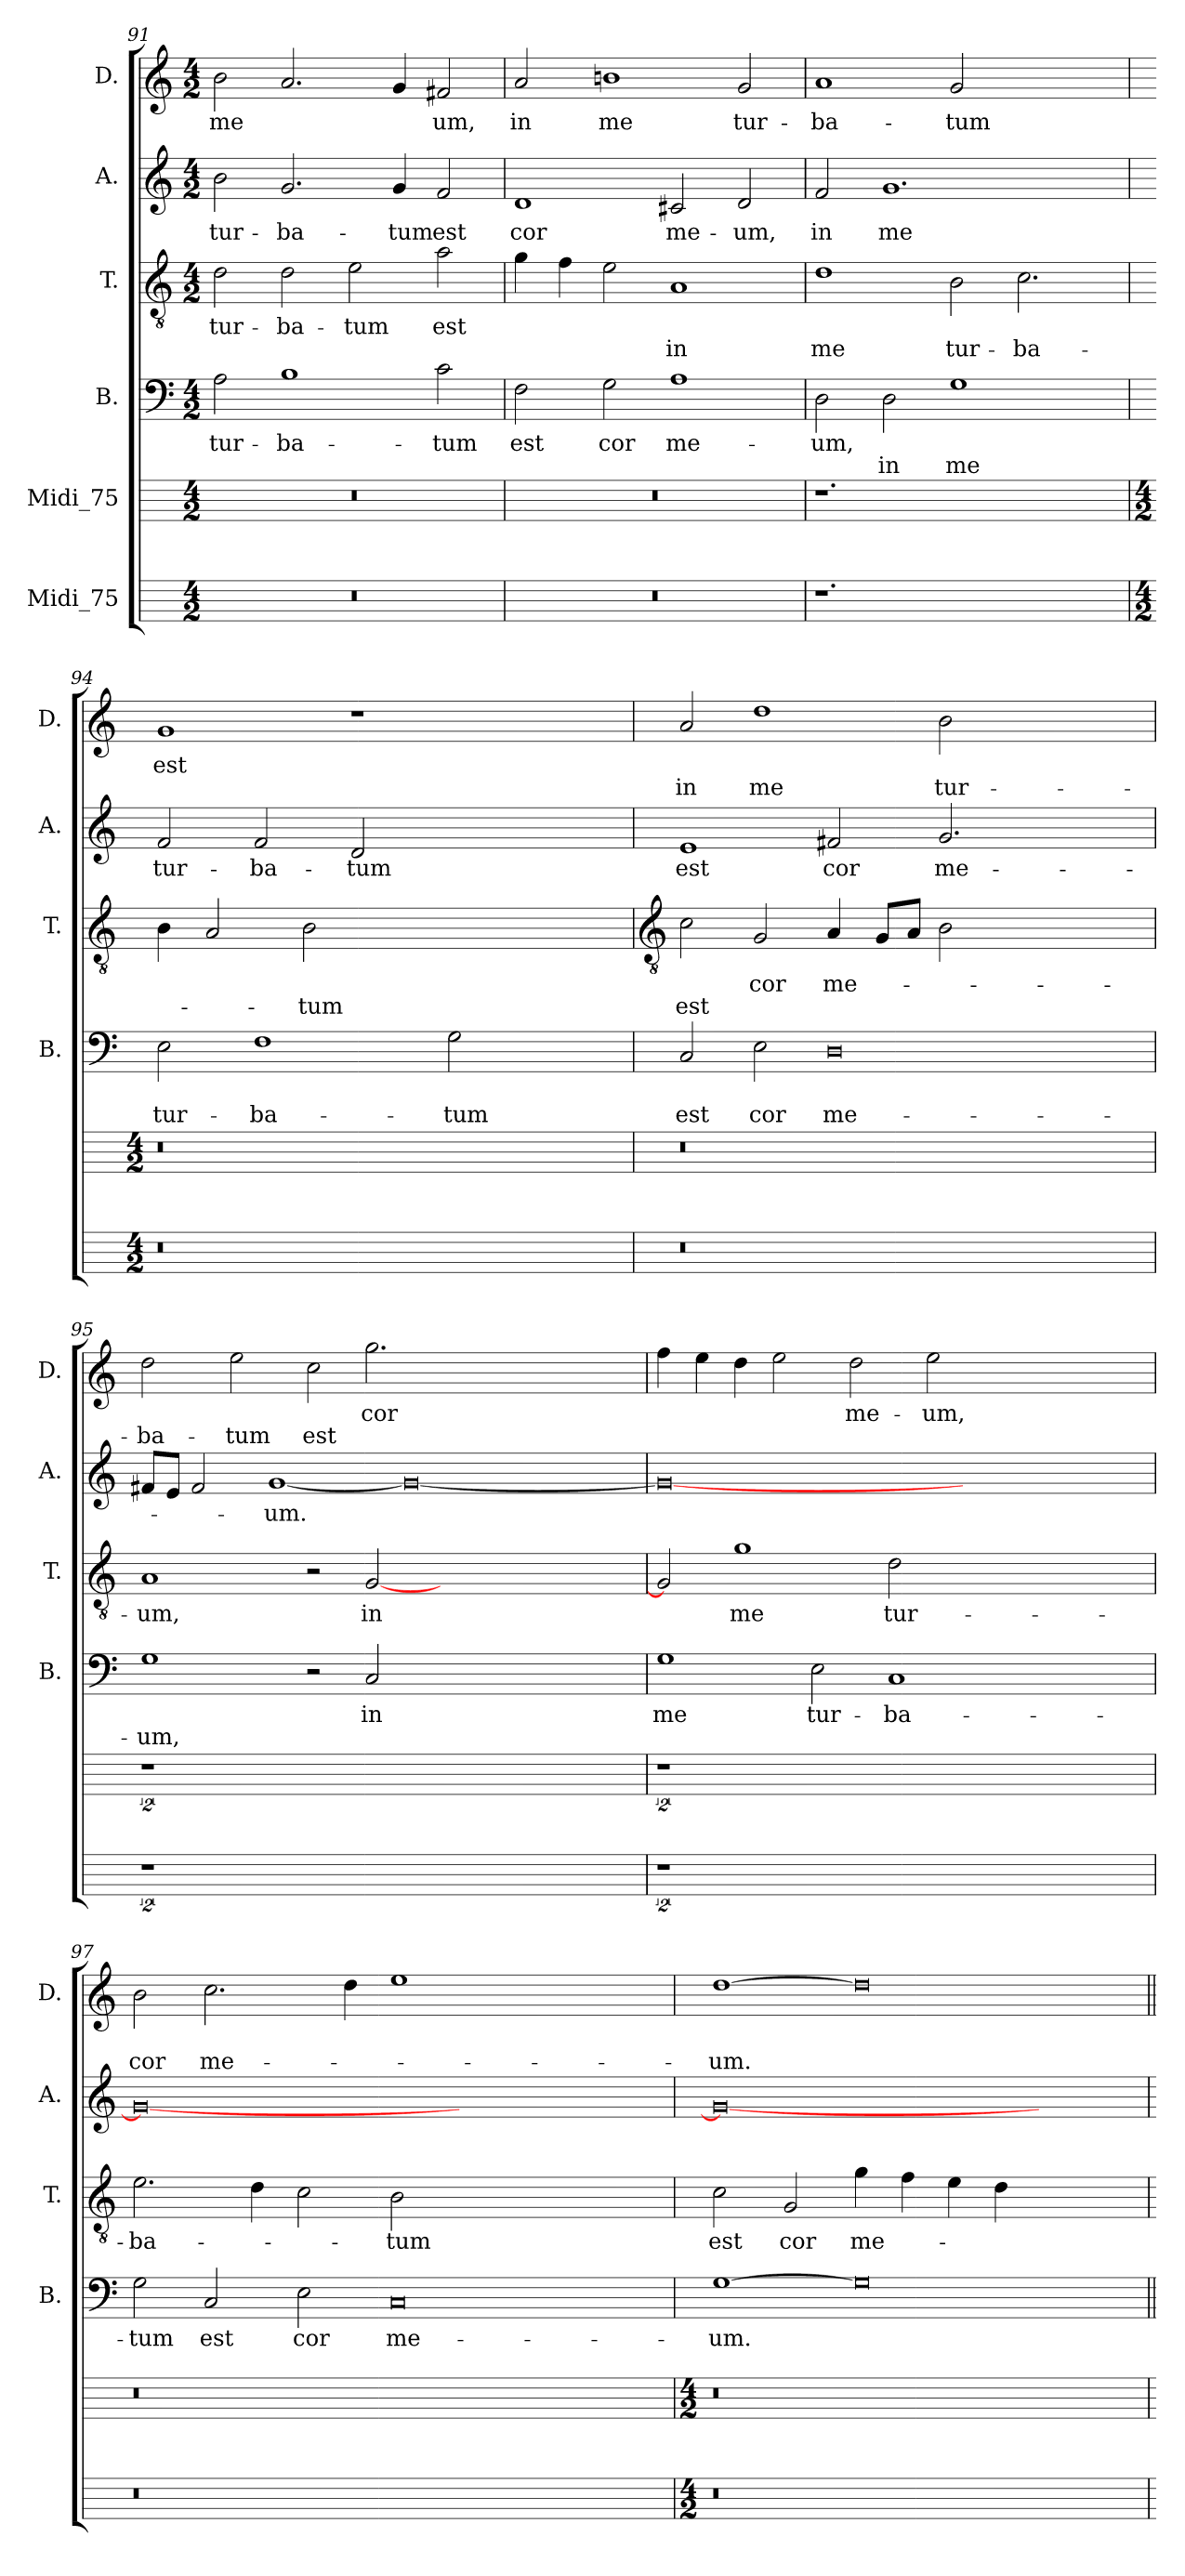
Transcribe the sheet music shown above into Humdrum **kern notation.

**kern	**kern	**kern	**text	**text	**kern	**text	**text	**kern	**text	**kern	**text	**text
*part6	*part5	*part4	*part4	*part4	*part3	*part3	*part3	*part2	*part2	*part1	*part1	*part1
*staff6	*staff5	*staff4	*staff4	*staff4	*staff3	*staff3	*staff3	*staff2	*staff2	*staff1	*staff1	*staff1
*I"Midi_75	*I"Midi_75	*I"B.	*	*	*I"T.	*	*	*I"A.	*	*I"D.	*	*
*	*	*I'B.	*	*	*I'T.	*	*	*I'A.	*	*I'D.	*	*
*	*	*clefF4	*	*	*clefGv2	*	*	*clefG2	*	*clefG2	*	*
*	*	*k[]	*	*	*k[]	*	*	*k[]	*	*k[]	*	*
*	*	*C:	*	*	*C:	*	*	*C:	*	*C:	*	*
*M4/2	*M4/2	*M4/2	*	*	*M4/2	*	*	*M4/2	*	*M4/2	*	*
=91	=91	=91	=91	=91	=91	=91	=91	=91	=91	=91	=91	=91
!	!	!	!LO:LY:b	!	!	!LO:LY:b	!	!	!LO:LY:b	!	!LO:LY:b	!
0r	0r	2A	tur-	.	2d	tur-	.	2b	tur-	2b	me	.
!	!	!	!LO:LY:b	!	!	!LO:LY:b	!	!	!LO:LY:b	!	!	!
.	.	1B	-ba-	.	2d	-ba-	.	2.g	-ba-	2.a	.	.
!	!	!	!	!	!	!LO:LY:b	!	!	!	!	!	!
.	.	.	.	.	2e	-tum	.	.	.	.	.	.
!	!	!	!	!	!	!	!	!	!LO:LY:b	!	!	!
.	.	.	.	.	.	.	.	4g	-tum	4g	.	.
!	!	!	!LO:LY:b	!	!	!LO:LY:b	!	!	!LO:LY:b	!	!LO:LY:b	!
.	.	2c	-tum	.	2a	est	.	2f	est	2f#X	um,	.
=92	=92	=92	=92	=92	=92	=92	=92	=92	=92	=92	=92	=92
!	!	!	!LO:LY:b	!	!	!	!	!	!LO:LY:b	!	!LO:LY:b	!
0r	0r	2F	est	.	4g	.	.	1d	cor	2a	in	.
.	.	.	.	.	4f	.	.	.	.	.	.	.
!	!	!	!LO:LY:b	!	!	!	!	!	!	!	!LO:LY:b	!
.	.	2G	cor	.	2e	.	.	.	.	1bn	me	.
!	!	!	!LO:LY:b	!	!	!	!LO:LY:b	!	!LO:LY:b	!	!	!
.	.	1A	me-	.	1A	.	in	2c#X	me-	.	.	.
!	!	!	!	!	!	!	!	!	!LO:LY:b	!	!LO:LY:b	!
.	.	.	.	.	.	.	.	2d	-um,	2g	tur-	.
=93	=93	=93	=93	=93	=93	=93	=93	=93	=93	=93	=93	=93
!	!	!	!LO:LY:b	!	!	!	!LO:LY:b	!	!LO:LY:b	!	!LO:LY:b	!
1.r	1.r	2D	-um,	.	1d	.	me	2f	in	1a	-ba-	.
!	!	!	!	!LO:LY:b	!	!	!	!	!LO:LY:b	!	!	!
.	.	2D	.	in	.	.	.	1.g	me	.	.	.
!	!	!	!	!LO:LY:b	!	!	!LO:LY:b	!	!	!	!LO:LY:b	!
.	.	1G	.	me	2B	.	tur-	.	.	2g	-tum	.
!	!	!	!	!	!	!	!LO:LY:b	!	!	!	!	!
2.ryy	2.ryy	.	.	.	2.c	.	-ba-	.	.	2.ryy	.	.
.	.	4ryy	.	.	.	.	.	4ryy	.	.	.	.
!!LO:LB:g=z
=94	=94	=94	=94	=94	=94	=94	=94	=94	=94	=94	=94	=94
*M4/2	*M4/2	*	*	*	*	*	*	*	*	*	*	*
!	!	!	!	!LO:LY:b	!	!	!	!	!LO:LY:b	!	!LO:LY:b	!
0.r	0.r	2E	.	tur-	4B	.	.	2f	tur-	1g	est	.
.	.	.	.	.	2A	.	.	.	.	.	.	.
!	!	!	!	!LO:LY:b	!	!	!	!	!LO:LY:b	!	!	!
.	.	1F	.	-ba-	.	.	.	2f	-ba-	.	.	.
!	!	!	!	!	!	!	!LO:LY:b	!	!	!	!	!
.	.	.	.	.	2B	.	-tum	.	.	.	.	.
!	!	!	!	!	!	!	!	!	!LO:LY:b	!	!	!
.	.	.	.	.	.	.	.	2d	-tum	1r	.	.
.	.	.	.	.	1..ryy	.	.	.	.	.	.	.
!	!	!	!	!LO:LY:b	!	!	!	!	!	!	!	!
.	.	2G	.	-tum	.	.	.	1.ryy	.	.	.	.
.	.	1ryy	.	.	.	.	.	.	.	1ryy	.	.
!!LO:LB:g=z
=94A	=94A	=94A	=94A	=94A	=94A	=94A	=94A	=94A	=94A	=94A	=94A	=94A
*	*	*	*	*	*clefGv2	*	*	*	*	*	*	*
!	!	!	!	!LO:LY:b	!	!	!LO:LY:b	!	!LO:LY:b	!	!	!LO:LY:b
0r	0r	2C	.	est	2c	.	est	1e	est	2a	.	in
!	!	!	!	!LO:LY:b	!	!LO:LY:b	!	!	!	!	!	!LO:LY:b
.	.	2E	.	cor	2G	cor	.	.	.	1dd	.	me
!	!	!	!	!LO:LY:b	!	!LO:LY:b	!	!	!LO:LY:b	!	!	!
.	.	0D	.	me-	4A	me-	.	2f#X	cor	.	.	.
.	.	.	.	.	8GL	.	.	.	.	.	.	.
.	.	.	.	.	8AJ	.	.	.	.	.	.	.
!	!	!	!	!	!	!	!	!	!LO:LY:b	!	!	!LO:LY:b
.	.	.	.	.	2B	.	.	2.g	me-	2b	.	tur-
1ryy	1ryy	.	.	.	1ryy	.	.	.	.	1ryy	.	.
.	.	.	.	.	.	.	.	2.ryy	.	.	.	.
=95A	=95A	=95A	=95A	=95A	=95A	=95A	=95A	=95A	=95A	=95A	=95A	=95A
!	!	!	!	!LO:LY:b	!	!LO:LY:b	!	!	!	!	!	!LO:LY:b
2%5r	2%5r	1G	.	-um,	1A	-um,	.	8f#XL	.	2dd	.	-ba-
.	.	.	.	.	.	.	.	8eJ	.	.	.	.
.	.	.	.	.	.	.	.	2f#	.	.	.	.
!	!	!	!	!	!	!	!	!	!	!	!	!LO:LY:b
.	.	.	.	.	.	.	.	.	.	2ee	.	-tum
!	!	!	!	!	!	!	!	!	!LO:LY:b	!	!	!
.	.	.	.	.	.	.	.	[1g	-um.	.	.	.
!	!	!	!	!	!	!	!	!	!	!	!	!LO:LY:b
.	.	2r	.	.	2r	.	.	.	.	2cc	.	est
!	!	!	!LO:LY:b	!	!	!LO:LY:b	!	!	!	!	!LO:LY:b	!
.	.	2C	in	.	[2G	in	.	.	.	2.gg	cor	.
.	.	.	.	.	.	.	.	0g_	.	.	.	.
.	.	1..ryy	.	.	1..ryy	.	.	.	.	.	.	.
.	.	.	.	.	.	.	.	.	.	1.ryy	.	.
1ryy	1ryy	.	.	.	.	.	.	.	.	.	.	.
4ryy	4ryy	.	.	.	.	.	.	.	.	.	.	.
=96A	=96A	=96A	=96A	=96A	=96A	=96A	=96A	=96A	=96A	=96A	=96A	=96A
!	!	!	!LO:LY:b	!	!	!	!	!	!	!	!	!
2%7r	2%7r	1G	me	.	2G]	.	.	0g_	.	4ff	.	.
.	.	.	.	.	.	.	.	.	.	4ee	.	.
!	!	!	!	!	!	!LO:LY:b	!	!	!	!	!	!
.	.	.	.	.	1g	me	.	.	.	4dd	.	.
.	.	.	.	.	.	.	.	.	.	2ee	.	.
!	!	!	!LO:LY:b	!	!	!	!	!	!	!	!	!
.	.	2E	tur-	.	.	.	.	.	.	.	.	.
!	!	!	!	!	!	!	!	!	!	!	!LO:LY:b	!
.	.	.	.	.	.	.	.	.	.	2dd	me-	.
!	!	!	!LO:LY:b	!	!	!LO:LY:b	!	!	!	!	!	!
.	.	1C	-ba-	.	2d	tur-	.	.	.	.	.	.
!	!	!	!	!	!	!	!	!	!	!	!LO:LY:b	!
.	.	.	.	.	.	.	.	.	.	2ee	-um,	.
.	.	.	.	.	1.ryy	.	.	1.ryy	.	.	.	.
.	.	.	.	.	.	.	.	.	.	1ryy	.	.
.	.	1ryy	.	.	.	.	.	.	.	.	.	.
.	.	.	.	.	.	.	.	.	.	4ryy	.	.
=97A	=97A	=97A	=97A	=97A	=97A	=97A	=97A	=97A	=97A	=97A	=97A	=97A
!	!	!	!LO:LY:b	!	!	!LO:LY:b	!	!	!	!	!	!LO:LY:b
0.r	0.r	2G	-tum	.	2.e	-ba-	.	0g_	.	2b	.	cor
!	!	!	!LO:LY:b	!	!	!	!	!	!	!	!	!LO:LY:b
.	.	2C	est	.	.	.	.	.	.	2.cc	.	me-
.	.	.	.	.	4d	.	.	.	.	.	.	.
!	!	!	!LO:LY:b	!	!	!	!	!	!	!	!	!
.	.	2E	cor	.	2c	.	.	.	.	.	.	.
.	.	.	.	.	.	.	.	.	.	4dd	.	.
!	!	!	!LO:LY:b	!	!	!LO:LY:b	!	!	!	!	!	!
.	.	0C	me-	.	2B	-tum	.	.	.	1ee	.	.
.	.	.	.	.	1.ryy	.	.	1.ryy	.	.	.	.
.	.	.	.	.	.	.	.	.	.	1ryy	.	.
2ryy	2ryy	.	.	.	.	.	.	.	.	.	.	.
!!LO:LB:g=z
=98A	=98A	=98A	=98A	=98A	=98A	=98A	=98A	=98A	=98A	=98A	=98A	=98A
*M4/2	*M4/2	*	*	*	*	*	*	*	*	*	*	*
!	!	!	!LO:LY:b	!	!	!LO:LY:b	!	!	!	!	!	!LO:LY:b
0r	0r	[1G	-um.	.	2c	est	.	0g_	.	[1dd	.	-um.
!	!	!	!	!	!	!LO:LY:b	!	!	!	!	!	!
.	.	.	.	.	2G	cor	.	.	.	.	.	.
!	!	!	!	!	!	!LO:LY:b	!	!	!	!	!	!
.	.	0G]	.	.	4g	me-	.	.	.	0dd]	.	.
.	.	.	.	.	4f	.	.	.	.	.	.	.
.	.	.	.	.	4e	.	.	.	.	.	.	.
.	.	.	.	.	4d	.	.	.	.	.	.	.
1ryy	1ryy	.	.	.	1ryy	.	.	1ryy	.	.	.	.
=	=	=||	=||	=||	=	=||	=||	=	=||	=||	=||	=||
*-	*-	*-	*-	*-	*-	*-	*-	*-	*-	*-	*-	*-
